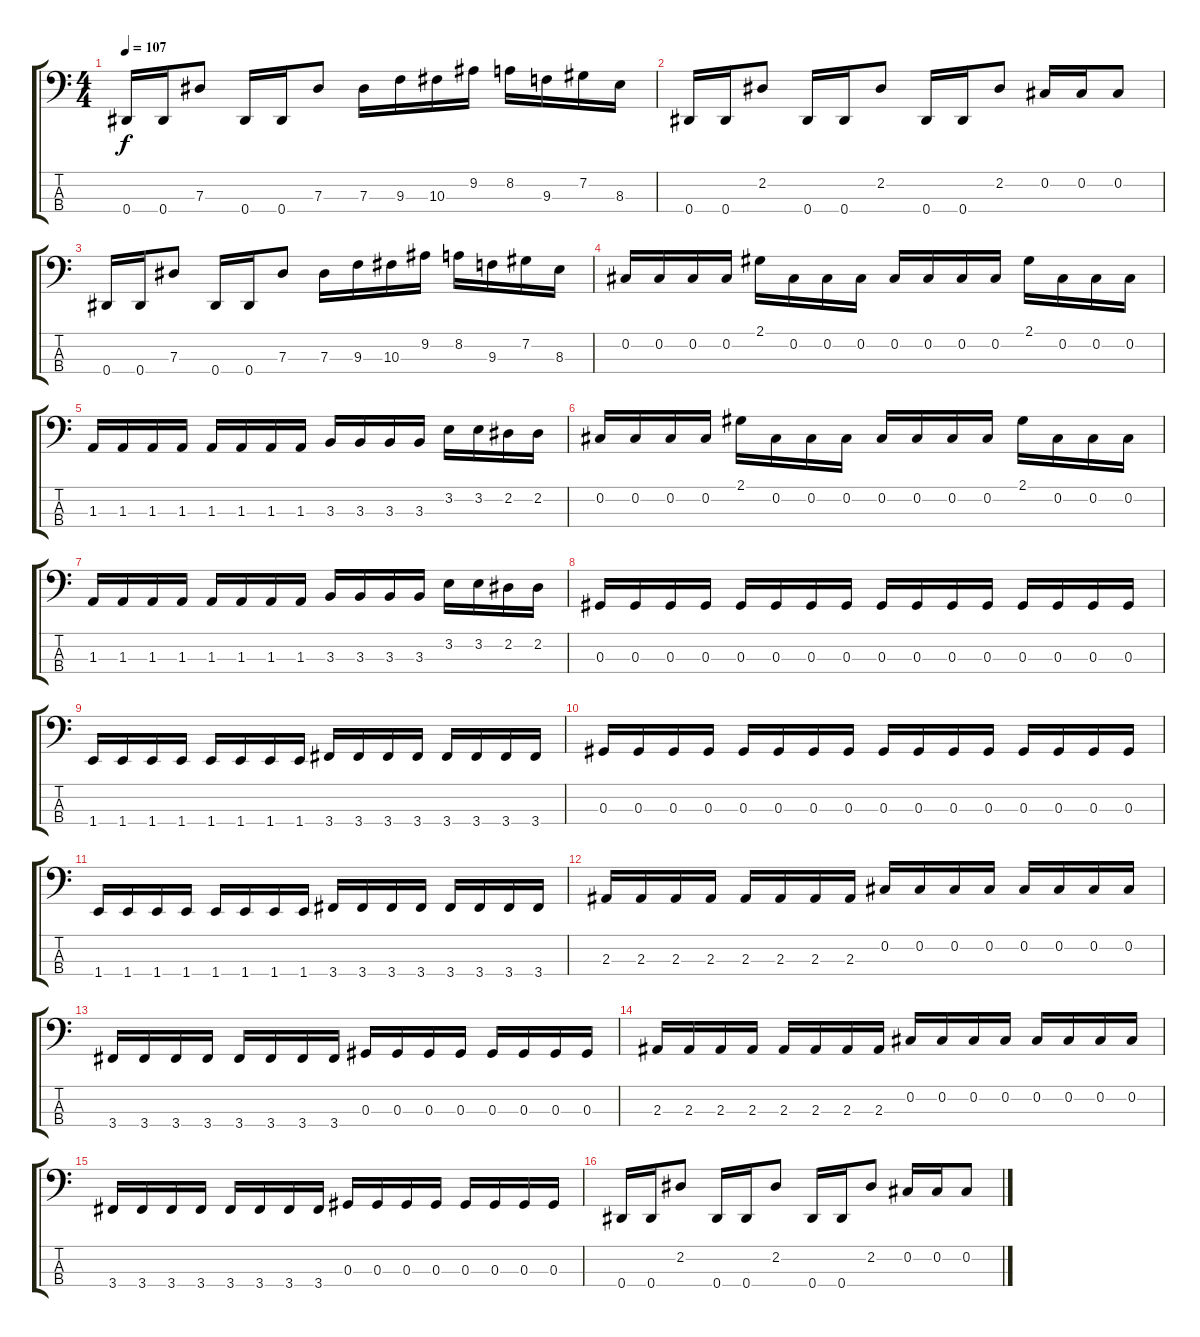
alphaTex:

\track "" {instrument electricbasspick}
\staff {score tabs}
\tuning (Gb2 Db2 Ab1 Eb1) {hide}
\ts (4 4)
\tempo 107
\clef f4
\ks c
0.4.16{dy f} 0.4.16 7.3.8 0.4.16 0.4.16 7.3.8 7.3.16 9.3.16 10.3.16 9.2.16 8.2.16 9.3.16 7.2.16 8.3.16 |
0.4.16 0.4.16 2.2.8 0.4.16 0.4.16 2.2.8 0.4.16 0.4.16 2.2.8 0.2.16 0.2.16 0.2.8 |
0.4.16 0.4.16 7.3.8 0.4.16 0.4.16 7.3.8 7.3.16 9.3.16 10.3.16 9.2.16 8.2.16 9.3.16 7.2.16 8.3.16 |
0.2.16 0.2.16 0.2.16 0.2.16 2.1.16 0.2.16 0.2.16 0.2.16 0.2.16 0.2.16 0.2.16 0.2.16 2.1.16 0.2.16 0.2.16 0.2.16 |
1.3.16 1.3.16 1.3.16 1.3.16 1.3.16 1.3.16 1.3.16 1.3.16 3.3.16 3.3.16 3.3.16 3.3.16 3.2.16 3.2.16 2.2.16 2.2.16 |
0.2.16 0.2.16 0.2.16 0.2.16 2.1.16 0.2.16 0.2.16 0.2.16 0.2.16 0.2.16 0.2.16 0.2.16 2.1.16 0.2.16 0.2.16 0.2.16 |
1.3.16 1.3.16 1.3.16 1.3.16 1.3.16 1.3.16 1.3.16 1.3.16 3.3.16 3.3.16 3.3.16 3.3.16 3.2.16 3.2.16 2.2.16 2.2.16 |
0.3.16 0.3.16 0.3.16 0.3.16 0.3.16 0.3.16 0.3.16 0.3.16 0.3.16 0.3.16 0.3.16 0.3.16 0.3.16 0.3.16 0.3.16 0.3.16 |
1.4.16 1.4.16 1.4.16 1.4.16 1.4.16 1.4.16 1.4.16 1.4.16 3.4.16 3.4.16 3.4.16 3.4.16 3.4.16 3.4.16 3.4.16 3.4.16 |
0.3.16 0.3.16 0.3.16 0.3.16 0.3.16 0.3.16 0.3.16 0.3.16 0.3.16 0.3.16 0.3.16 0.3.16 0.3.16 0.3.16 0.3.16 0.3.16 |
1.4.16 1.4.16 1.4.16 1.4.16 1.4.16 1.4.16 1.4.16 1.4.16 3.4.16 3.4.16 3.4.16 3.4.16 3.4.16 3.4.16 3.4.16 3.4.16 |
2.3.16 2.3.16 2.3.16 2.3.16 2.3.16 2.3.16 2.3.16 2.3.16 0.2.16 0.2.16 0.2.16 0.2.16 0.2.16 0.2.16 0.2.16 0.2.16 |
3.4.16 3.4.16 3.4.16 3.4.16 3.4.16 3.4.16 3.4.16 3.4.16 0.3.16 0.3.16 0.3.16 0.3.16 0.3.16 0.3.16 0.3.16 0.3.16 |
2.3.16 2.3.16 2.3.16 2.3.16 2.3.16 2.3.16 2.3.16 2.3.16 0.2.16 0.2.16 0.2.16 0.2.16 0.2.16 0.2.16 0.2.16 0.2.16 |
3.4.16 3.4.16 3.4.16 3.4.16 3.4.16 3.4.16 3.4.16 3.4.16 0.3.16 0.3.16 0.3.16 0.3.16 0.3.16 0.3.16 0.3.16 0.3.16 |
0.4.16 0.4.16 2.2.8 0.4.16 0.4.16 2.2.8 0.4.16 0.4.16 2.2.8 0.2.16 0.2.16 0.2.8
